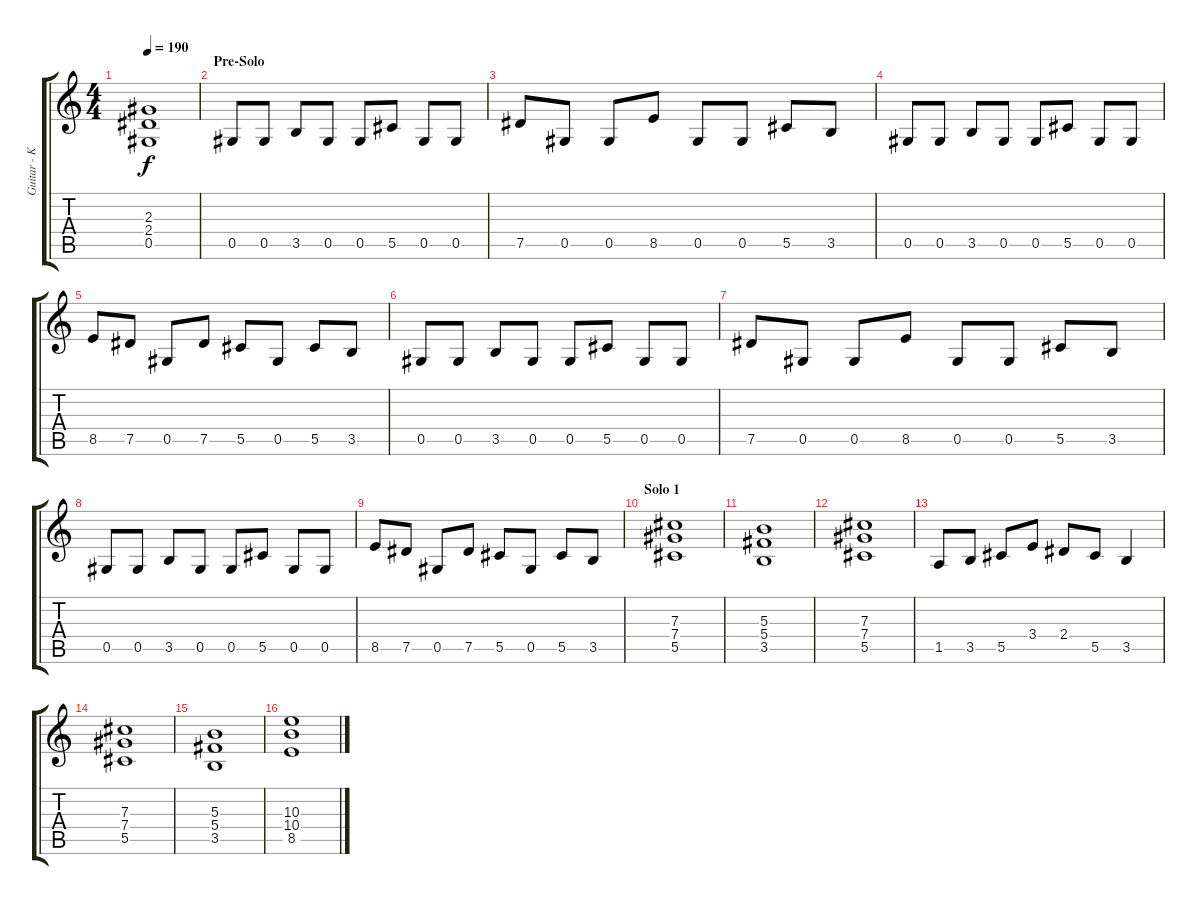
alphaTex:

\track ("Guitar - Kai Hansen" "Guitar - K") {instrument distortionguitar}
\staff {score tabs}
\tuning (Eb4 Bb3 Gb3 Db3 Ab2 Eb2) {hide}
\ts (4 4)
\tempo 190
\clef g2
\ks c
(2.3{t} 2.4{t} 0.5{t}).1{dy f} |
\section ("" "Pre-Solo")
0.5.8 0.5.8 3.5.8 0.5.8 0.5.8 5.5.8 0.5.8 0.5.8 |
7.5.8 0.5.8 0.5.8 8.5.8 0.5.8 0.5.8 5.5.8 3.5.8 |
0.5.8 0.5.8 3.5.8 0.5.8 0.5.8 5.5.8 0.5.8 0.5.8 |
8.5.8 7.5.8 0.5.8 7.5.8 5.5.8 0.5.8 5.5.8 3.5.8 |
0.5.8 0.5.8 3.5.8 0.5.8 0.5.8 5.5.8 0.5.8 0.5.8 |
7.5.8 0.5.8 0.5.8 8.5.8 0.5.8 0.5.8 5.5.8 3.5.8 |
0.5.8 0.5.8 3.5.8 0.5.8 0.5.8 5.5.8 0.5.8 0.5.8 |
8.5.8 7.5.8 0.5.8 7.5.8 5.5.8 0.5.8 5.5.8 3.5.8 |
\section ("" "Solo 1")
(7.3 7.4 5.5).1 |
(5.3 5.4 3.5).1 |
(7.3 7.4 5.5).1 |
1.5.8 3.5.8 5.5.8 3.4.8 2.4.8 5.5.8 3.5.4 |
(7.3 7.4 5.5).1 |
(5.3 5.4 3.5).1 |
(10.3 10.4 8.5).1
